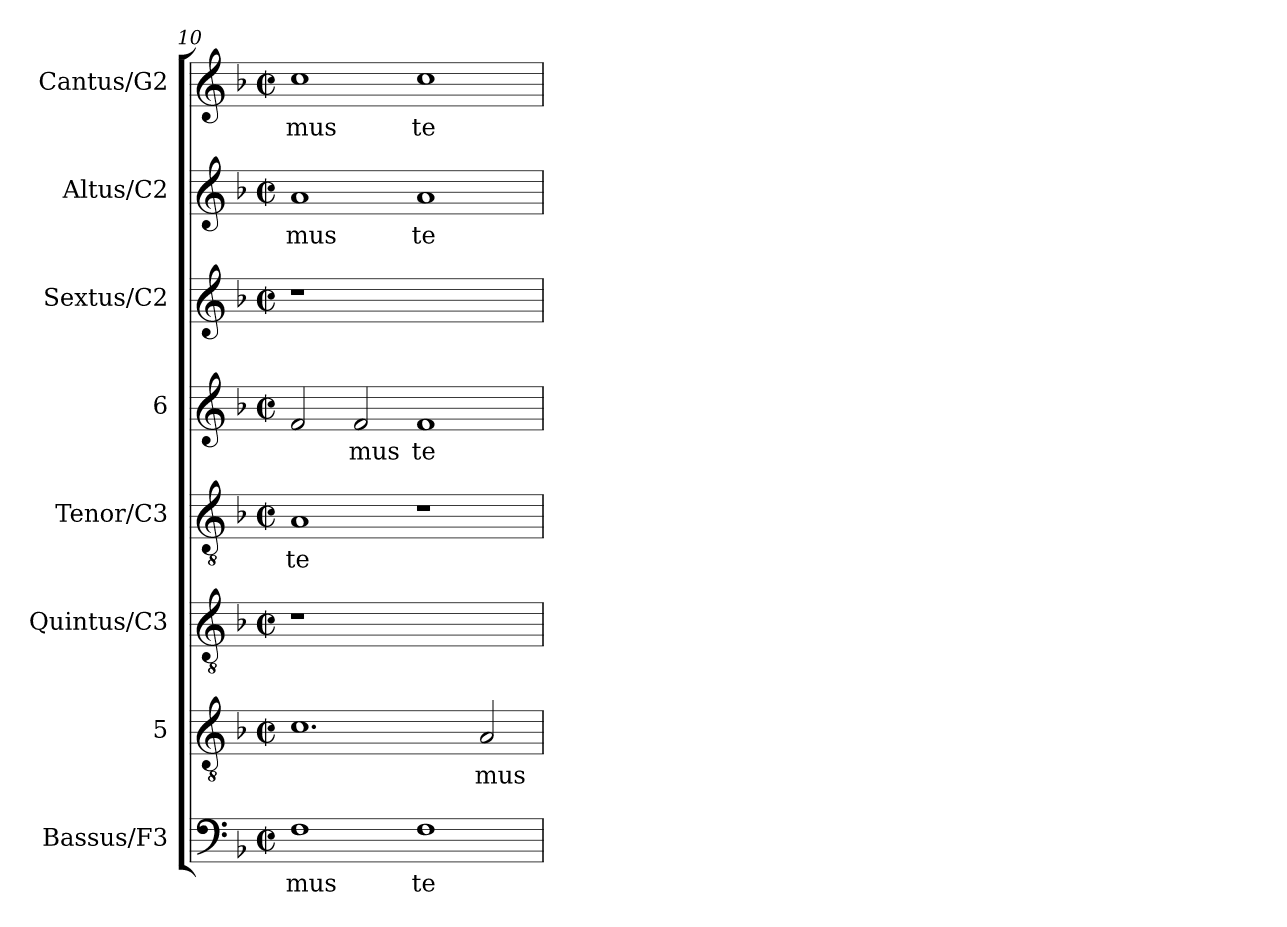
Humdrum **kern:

**kern	**text	**kern	**text	**kern	**kern	**text	**kern	**text	**kern	**kern	**text	**kern	**text
*part8	*part8	*part7	*part7	*part6	*part5	*part5	*part4	*part4	*part3	*part2	*part2	*part1	*part1
*staff8	*staff8	*staff7	*staff7	*staff6	*staff5	*staff5	*staff4	*staff4	*staff3	*staff2	*staff2	*staff1	*staff1
*I"Bassus/F3	*	*I"5	*	*I"Quintus/C3	*I"Tenor/C3	*	*I"6	*	*I"Sextus/C2	*I"Altus/C2	*	*I"Cantus/G2	*
*I'B	*	*	*	*	*I'T	*	*	*	*	*I'A	*	*I'C	*
*clefF4	*	*clefGv2	*	*clefGv2	*clefGv2	*	*clefG2	*	*clefG2	*clefG2	*	*clefG2	*
*k[b-]	*	*k[b-]	*	*k[b-]	*k[b-]	*	*k[b-]	*	*k[b-]	*k[b-]	*	*k[b-]	*
*F:	*	*F:	*	*F:	*F:	*	*F:	*	*F:	*F:	*	*F:	*
*M2/2	*	*M2/2	*	*M2/2	*M2/2	*	*M2/2	*	*M2/2	*M2/2	*	*M2/2	*
*met(c|)	*	*met(c|)	*	*met(c|)	*met(c|)	*	*met(c|)	*	*met(c|)	*met(c|)	*	*met(c|)	*
=10	=10	=10	=10	=10	=10	=10	=10	=10	=10	=10	=10	=10	=10
!	!LO:LY:b:cj	!	!LO:LY:b:cj	!	!	!LO:LY:b:cj	!	!LO:LY:b:cj	!	!	!LO:LY:b:cj	!	!LO:LY:b:cj
1F	-mus	1.c	--	1r	1A	te	2f/	--	1r	1a	-mus	1cc	-mus
!	!	!	!	!	!	!	!	!LO:LY:b:cj	!	!	!	!	!
.	.	.	.	.	.	.	2f/	-mus	.	.	.	.	.
!	!LO:LY:b:cj	!	!	!	!	!	!	!LO:LY:b:cj	!	!	!LO:LY:b:cj	!	!LO:LY:b:cj
1F	te	.	.	1ryy	1r	.	1f	te	1ryy	1a	te	1cc	te
!	!	!	!LO:LY:b:cj	!	!	!	!	!	!	!	!	!	!
.	.	2A/	-mus	.	.	.	.	.	.	.	.	.	.
=	=	=	=	=	=	=	=	=	=	=	=	=	=
*-	*-	*-	*-	*-	*-	*-	*-	*-	*-	*-	*-	*-	*-
